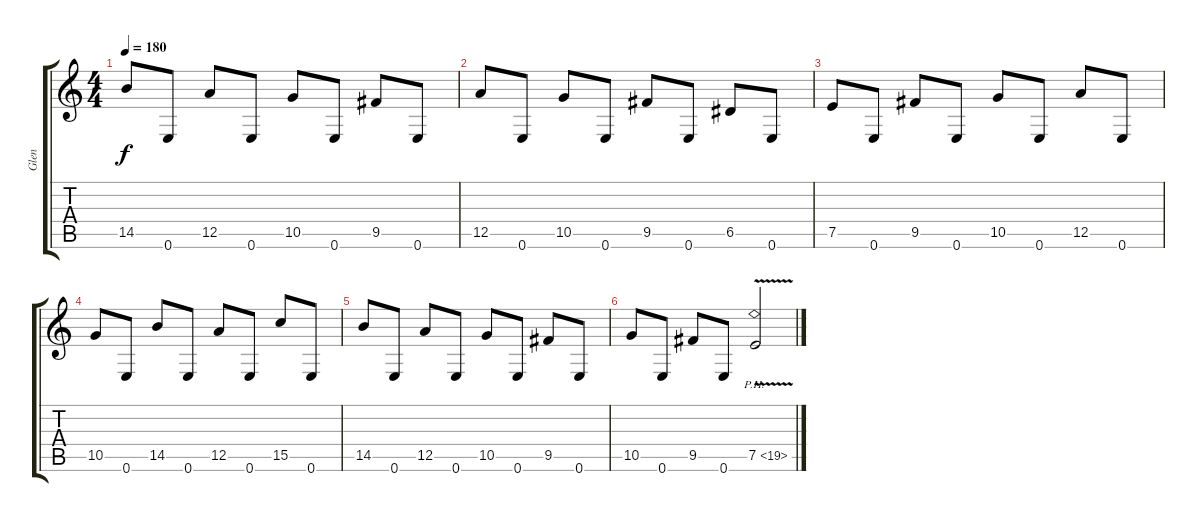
\track ("Glen" "Glen") {instrument overdrivenguitar}
\staff {score tabs}
\tuning (E4 B3 G3 D3 A2 E2) {hide}
\ts (4 4)
\tempo 180
\clef g2
\ks c
14.5.8{dy f} 0.6.8 12.5.8 0.6.8 10.5.8 0.6.8 9.5.8 0.6.8 |
12.5.8 0.6.8 10.5.8 0.6.8 9.5.8 0.6.8 6.5.8 0.6.8 |
7.5.8 0.6.8 9.5.8 0.6.8 10.5.8 0.6.8 12.5.8 0.6.8 |
10.5.8 0.6.8 14.5.8 0.6.8 12.5.8 0.6.8 15.5.8 0.6.8 |
14.5.8 0.6.8 12.5.8 0.6.8 10.5.8 0.6.8 9.5.8 0.6.8 |
10.5.8 0.6.8 9.5.8 0.6.8 7.5{ph 12 v}.2
